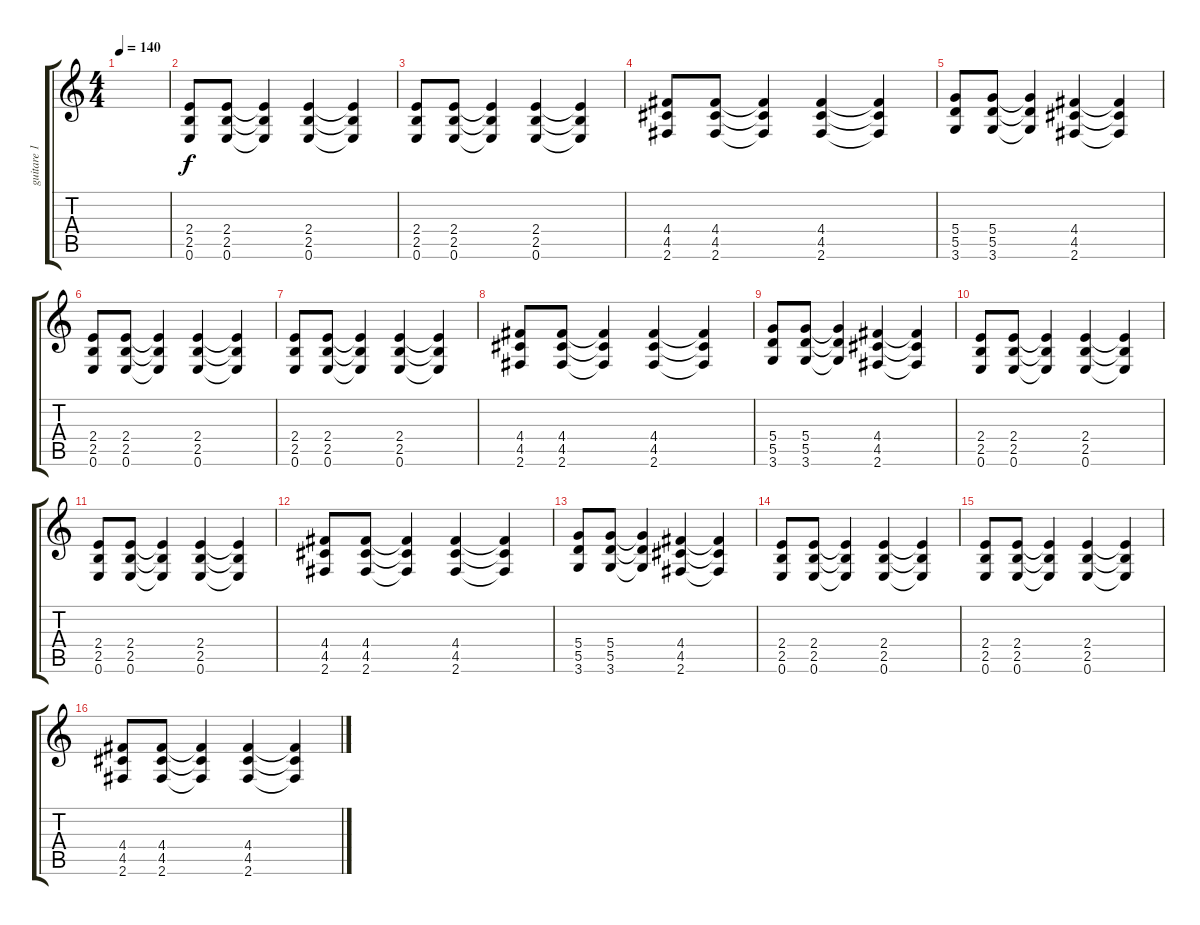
\track ("guitare 1" "guitare 1") {instrument distortionguitar}
\staff {score tabs}
\tuning (E4 B3 G3 D3 A2 E2) {hide}
\ts (4 4)
\tempo 140
\clef g2
\ks c
|
(2.4 2.5 0.6).8 (2.4 2.5 0.6).8 (2.4{t} 2.5{t} 0.6{t}).4 (2.4 2.5 0.6).4 (2.4{t} 2.5{t} 0.6{t}).4 |
(2.4 2.5 0.6).8 (2.4 2.5 0.6).8 (2.4{t} 2.5{t} 0.6{t}).4 (2.4 2.5 0.6).4 (2.4{t} 2.5{t} 0.6{t}).4 |
(4.4 4.5 2.6).8 (4.4 4.5 2.6).8 (4.4{t} 4.5{t} 2.6{t}).4 (4.4 4.5 2.6).4 (4.4{t} 4.5{t} 2.6{t}).4 |
(5.4 5.5 3.6).8 (5.4 5.5 3.6).8 (5.4{t} 5.5{t} 3.6{t}).4 (4.4 4.5 2.6).4 (4.4{t} 4.5{t} 2.6{t}).4 |
(2.4 2.5 0.6).8 (2.4 2.5 0.6).8 (2.4{t} 2.5{t} 0.6{t}).4 (2.4 2.5 0.6).4 (2.4{t} 2.5{t} 0.6{t}).4 |
(2.4 2.5 0.6).8 (2.4 2.5 0.6).8 (2.4{t} 2.5{t} 0.6{t}).4 (2.4 2.5 0.6).4 (2.4{t} 2.5{t} 0.6{t}).4 |
(4.4 4.5 2.6).8 (4.4 4.5 2.6).8 (4.4{t} 4.5{t} 2.6{t}).4 (4.4 4.5 2.6).4 (4.4{t} 4.5{t} 2.6{t}).4 |
(5.4 5.5 3.6).8 (5.4 5.5 3.6).8 (5.4{t} 5.5{t} 3.6{t}).4 (4.4 4.5 2.6).4 (4.4{t} 4.5{t} 2.6{t}).4 |
(2.4 2.5 0.6).8 (2.4 2.5 0.6).8 (2.4{t} 2.5{t} 0.6{t}).4 (2.4 2.5 0.6).4 (2.4{t} 2.5{t} 0.6{t}).4 |
(2.4 2.5 0.6).8 (2.4 2.5 0.6).8 (2.4{t} 2.5{t} 0.6{t}).4 (2.4 2.5 0.6).4 (2.4{t} 2.5{t} 0.6{t}).4 |
(4.4 4.5 2.6).8 (4.4 4.5 2.6).8 (4.4{t} 4.5{t} 2.6{t}).4 (4.4 4.5 2.6).4 (4.4{t} 4.5{t} 2.6{t}).4 |
(5.4 5.5 3.6).8 (5.4 5.5 3.6).8 (5.4{t} 5.5{t} 3.6{t}).4 (4.4 4.5 2.6).4 (4.4{t} 4.5{t} 2.6{t}).4 |
(2.4 2.5 0.6).8 (2.4 2.5 0.6).8 (2.4{t} 2.5{t} 0.6{t}).4 (2.4 2.5 0.6).4 (2.4{t} 2.5{t} 0.6{t}).4 |
(2.4 2.5 0.6).8 (2.4 2.5 0.6).8 (2.4{t} 2.5{t} 0.6{t}).4 (2.4 2.5 0.6).4 (2.4{t} 2.5{t} 0.6{t}).4 |
(4.4 4.5 2.6).8 (4.4 4.5 2.6).8 (4.4{t} 4.5{t} 2.6{t}).4 (4.4 4.5 2.6).4 (4.4{t} 4.5{t} 2.6{t}).4
